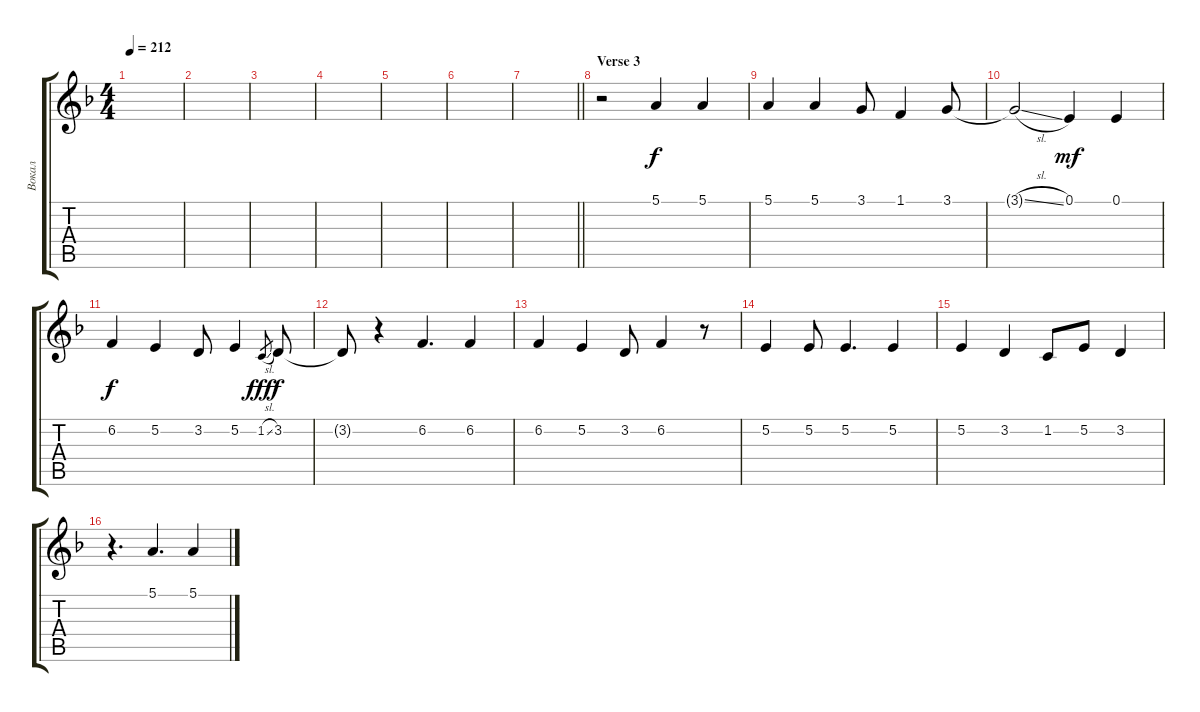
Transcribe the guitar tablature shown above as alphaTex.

\track ("Вокал" "Вокал") {instrument trumpet}
\staff {score tabs}
\tuning (E4 B3 G3 D3 A2 E2) {hide}
\ts (4 4)
\tempo 212
\clef g2
\ks dminor
|
|
|
|
|
|
\barLineRight lightlight
|
\section ("" "Verse 3")
r.2 5.1.4{dy f} 5.1.4 |
5.1.4 5.1.4 3.1.8 1.1.4 3.1.8 |
3.1{sl t}.2 0.1.4{dy mf} 0.1.4 |
6.2.4{dy f} 5.2.4 3.2.8 5.2.4 1.2{sl}.8{gr dy fff} 3.2.8{dy f} |
3.2{t}.8 r.4 6.2.4{d} 6.2.4 |
6.2.4 5.2.4 3.2.8 6.2.4 r.8 |
5.2.4 5.2.8 5.2.4{d} 5.2.4 |
5.2.4 3.2.4 1.2.8 5.2.8 3.2.4 |
r.4{d} 5.1.4{d} 5.1.4
